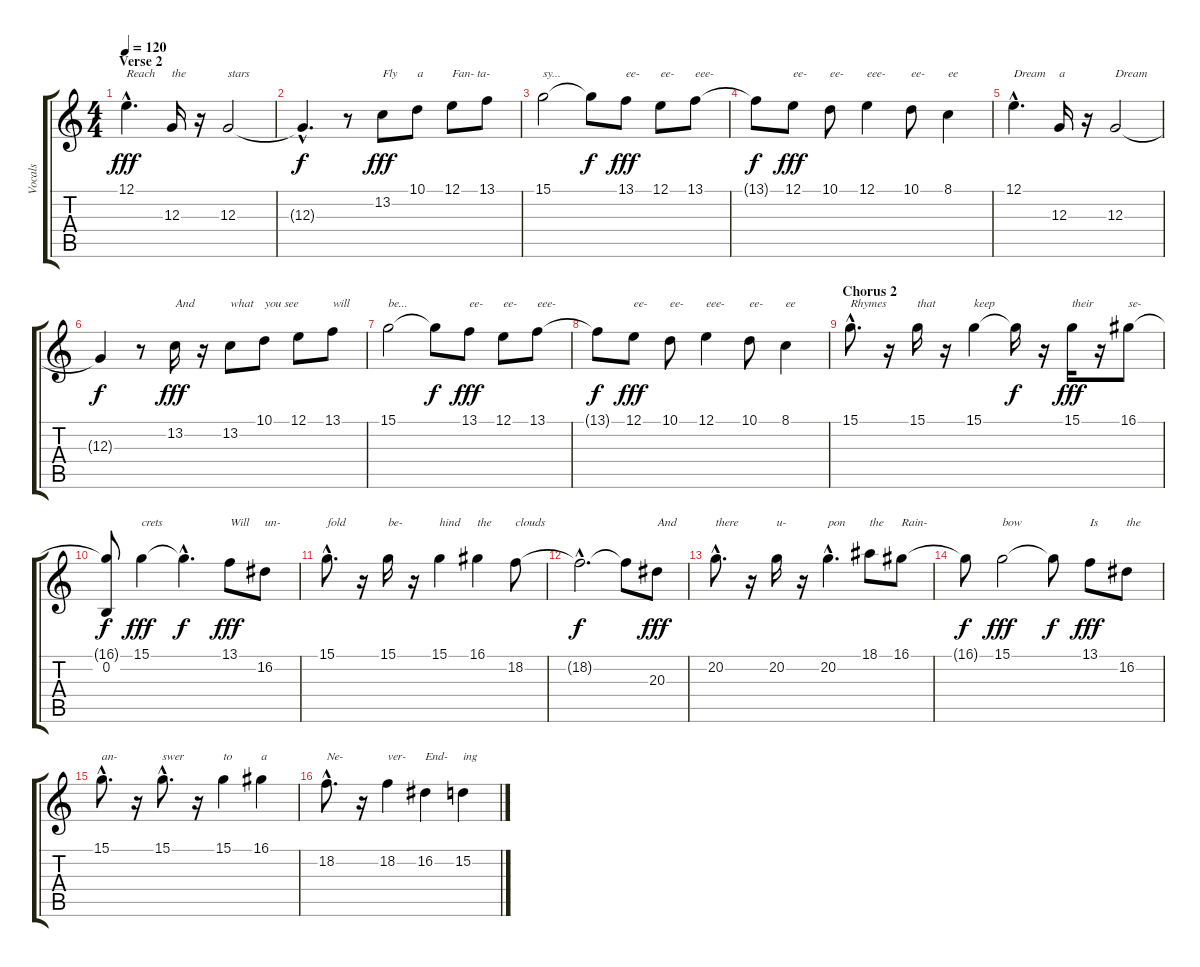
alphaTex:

\track ("Vocals" "Vocals") {instrument pad1newage}
\staff {score tabs}
\tuning (E4 B3 G3 D3 A2 E2) {hide}
\ts (4 4)
\section ("" "Verse 2")
\tempo 120
\clef g2
\ks c
12.1{hac}.4{d txt "Reach" dy fff} 12.3.16{txt "the"} r.16 12.3.2{txt "stars"} |
12.3{hac t}.4{d dy f} r.8 13.2.8{txt "Fly" dy fff} 10.1.8{txt "a"} 12.1.8{txt "Fan- ta-"} 13.1.8 |
15.1.2{txt "sy..."} 15.1{t}.8{dy f} 13.1.8{txt "ee-" dy fff} 12.1.8{txt "ee-"} 13.1.8{txt "eee-"} |
13.1{t}.8{dy f} 12.1.8{txt "ee-" dy fff} 10.1.8{txt "ee-"} 12.1.4{txt "eee-"} 10.1.8{txt "ee-"} 8.1.4{txt "ee"} |
12.1{hac}.4{d txt "Dream"} 12.3.16{txt "a"} r.16 12.3.2{txt "Dream"} |
12.3{t}.4{dy f} r.8 13.2.16{txt "And" dy fff} r.16 13.2.8{txt "what"} 10.1.8{txt "you see"} 12.1.8 13.1.8{txt "will"} |
15.1.2{txt "be..."} 15.1{t}.8{dy f} 13.1.8{txt "ee-" dy fff} 12.1.8{txt "ee-"} 13.1.8{txt "eee-"} |
13.1{t}.8{dy f} 12.1.8{txt "ee-" dy fff} 10.1.8{txt "ee-"} 12.1.4{txt "eee-"} 10.1.8{txt "ee-"} 8.1.4{txt "ee"} |
\section ("" "Chorus 2")
15.1{hac}.8{d txt "Rhymes"} r.16 15.1.16{txt "that"} r.16 15.1.4{txt "keep"} 15.1{t}.16{dy f} r.16 15.1.16{txt "their" dy fff} r.16 16.1.8{txt "se-"} |
(16.1{t} 0.2).8{dy f} 15.1.4{txt "crets" dy fff} 15.1{hac t}.4{d dy f} 13.1.8{txt "Will" dy fff} 16.2.8{txt "un-"} |
15.1{hac}.8{d txt "fold"} r.16 15.1.16{txt "be-"} r.16 15.1.4{txt "hind"} 16.1.4{txt "the"} 18.2.8{txt "clouds"} |
18.2{hac t}.2{d dy f} 18.2{t}.8 20.3.8{txt "And" dy fff} |
20.2{hac}.8{d txt "there"} r.16 20.2.16{txt "u-"} r.16 20.2{hac}.4{d txt "pon"} 18.1.8{txt "the"} 16.1.8{txt "Rain-"} |
16.1{t}.8{dy f} 15.1.2{txt "bow" dy fff} 15.1{t}.8{dy f} 13.1.8{txt "Is" dy fff} 16.2.8{txt "the"} |
15.1{hac}.8{d txt "an-"} r.16 15.1{hac}.8{d txt "swer"} r.16 15.1.4{txt "to"} 16.1.4{txt "a"} |
18.2{hac}.8{d txt "Ne-"} r.16 18.2.4{txt "ver-"} 16.2.4{txt "End-"} 15.2.4{txt "ing"}
